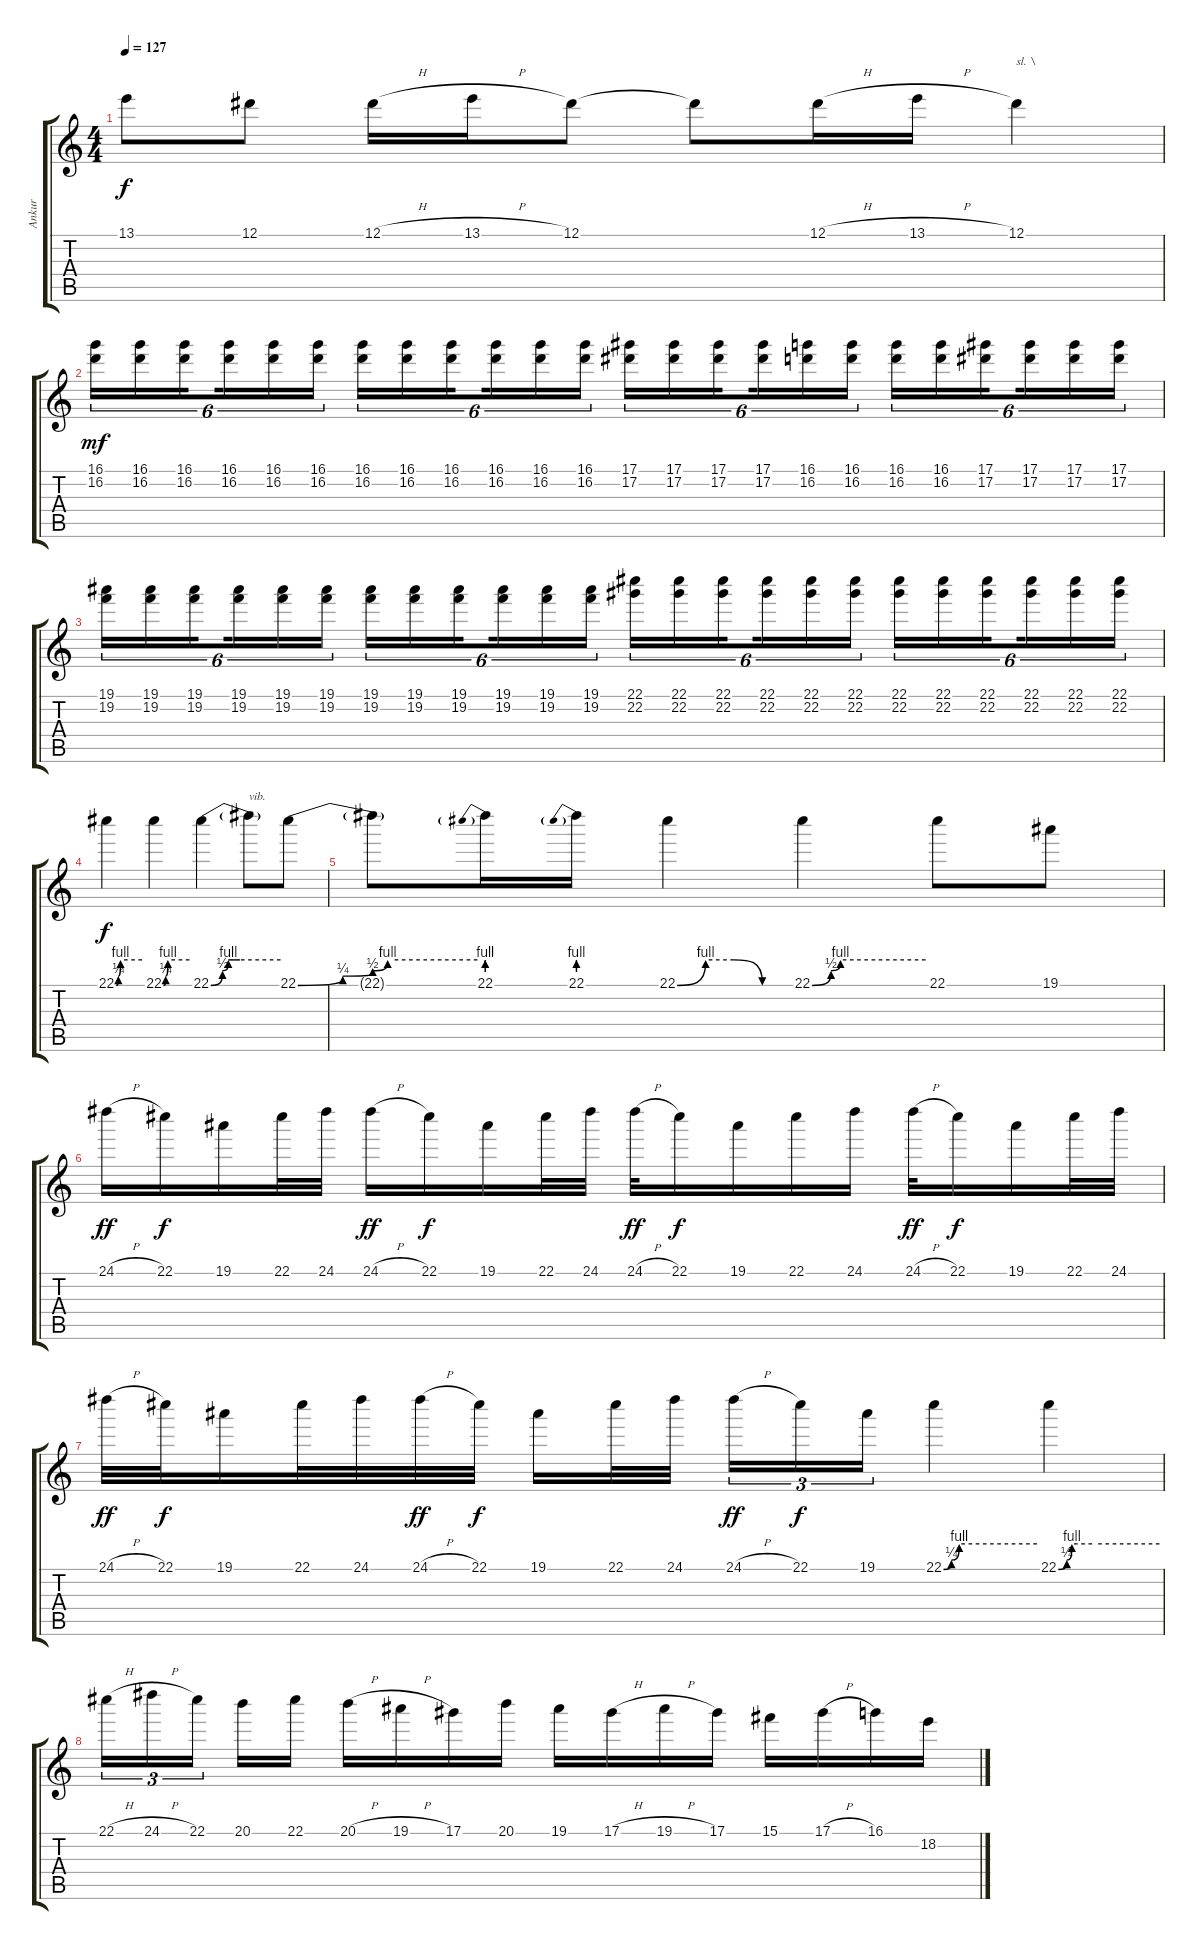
\track ("Ankur" "Ankur") {instrument distortionguitar}
\staff {score tabs}
\tuning (Eb4 Bb3 Gb3 Db3 Ab2 Eb2) {hide}
\ts (4 4)
\tempo 127
\clef g2
\ks c
13.1.8{dy f} 12.1.8 12.1{h}.16 13.1{h}.16 12.1.8 12.1{t}.8 12.1{h}.16 13.1{h}.16 12.1.4{txt "sl. \\"} |
(16.1 16.2).16{tu (6 4) dy mf} (16.1 16.2).16{tu (6 4)} (16.1 16.2).16{tu (6 4) beam splitsecondary} (16.1 16.2).16{tu (6 4)} (16.1 16.2).16{tu (6 4)} (16.1 16.2).16{tu (6 4)} (16.1 16.2).16{tu (6 4)} (16.1 16.2).16{tu (6 4)} (16.1 16.2).16{tu (6 4) beam splitsecondary} (16.1 16.2).16{tu (6 4)} (16.1 16.2).16{tu (6 4)} (16.1 16.2).16{tu (6 4)} (17.1 17.2).16{tu (6 4)} (17.1 17.2).16{tu (6 4)} (17.1 17.2).16{tu (6 4) beam splitsecondary} (17.1 17.2).16{tu (6 4)} (16.1 16.2).16{tu (6 4)} (16.1 16.2).16{tu (6 4)} (16.1 16.2).16{tu (6 4)} (16.1 16.2).16{tu (6 4)} (17.1 17.2).16{tu (6 4) beam splitsecondary} (17.1 17.2).16{tu (6 4)} (17.1 17.2).16{tu (6 4)} (17.1 17.2).16{tu (6 4)} |
(19.1 19.2).16{tu (6 4)} (19.1 19.2).16{tu (6 4)} (19.1 19.2).16{tu (6 4) beam splitsecondary} (19.1 19.2).16{tu (6 4)} (19.1 19.2).16{tu (6 4)} (19.1 19.2).16{tu (6 4)} (19.1 19.2).16{tu (6 4)} (19.1 19.2).16{tu (6 4)} (19.1 19.2).16{tu (6 4) beam splitsecondary} (19.1 19.2).16{tu (6 4)} (19.1 19.2).16{tu (6 4)} (19.1 19.2).16{tu (6 4)} (22.1 22.2).16{tu (6 4)} (22.1 22.2).16{tu (6 4)} (22.1 22.2).16{tu (6 4) beam splitsecondary} (22.1 22.2).16{tu (6 4)} (22.1 22.2).16{tu (6 4)} (22.1 22.2).16{tu (6 4)} (22.1 22.2).16{tu (6 4)} (22.1 22.2).16{tu (6 4)} (22.1 22.2).16{tu (6 4) beam splitsecondary} (22.1 22.2).16{tu (6 4)} (22.1 22.2).16{tu (6 4)} (22.1 22.2).16{tu (6 4)} |
22.1{be (custom 0 0 5 1 10 4 60 4)}.4{dy f} 22.1{be (custom 0 0 5 1 10 4 60 4)}.4 22.1{be (custom 0 0 10 2 15 4 20 4 25 4 60 4)}.4 22.1{t}.8{txt "vib."} 22.1{be (custom 0 0 15 1 25 2 30 4 60 4)}.8 |
22.1{t}.8 22.1{be (prebend 0 4 60 4)}.16 22.1{be (prebend 0 4 60 4)}.16 22.1{be (custom 0 0 15 4 30 4 45 0 60 0)}.4 22.1{be (custom 0 0 10 2 15 4 60 4)}.4 22.1.8 19.1.8 |
24.1{h}.16{dy ff} 22.1.16{dy f} 19.1.16 22.1.32 24.1.32 24.1{h}.16{dy ff} 22.1.16{dy f} 19.1.16 22.1.32 24.1.32 24.1{h}.32{dy ff} 22.1.16{dy f} 19.1.16 22.1.16 24.1.16 24.1{h}.32{dy ff} 22.1.16{dy f} 19.1.16 22.1.32 24.1.32 |
24.1{h}.32{dy ff} 22.1.32{dy f} 19.1.16 22.1.32 24.1.32 24.1{h}.32{dy ff} 22.1.32{dy f} 19.1.16 22.1.32 24.1.32{beam splitsecondary} 24.1{h}.16{tu (3 2) dy ff} 22.1.16{tu (3 2) dy f} 19.1.16{tu (3 2)} 22.1{be (custom 0 0 5 1 10 4 60 4)}.4 22.1{be (custom 0 0 5 1 8 4 20 4 60 4)}.4 |
22.1{h}.16{tu (3 2)} 24.1{h}.16{tu (3 2)} 22.1.16{tu (3 2) beam splitsecondary} 20.1.16 22.1.16 20.1{h}.16 19.1{h}.16 17.1.16 20.1.16 19.1.16 17.1{h}.16 19.1{h}.16 17.1.16 15.1.16 17.1{h}.16 16.1.16 18.2.16
